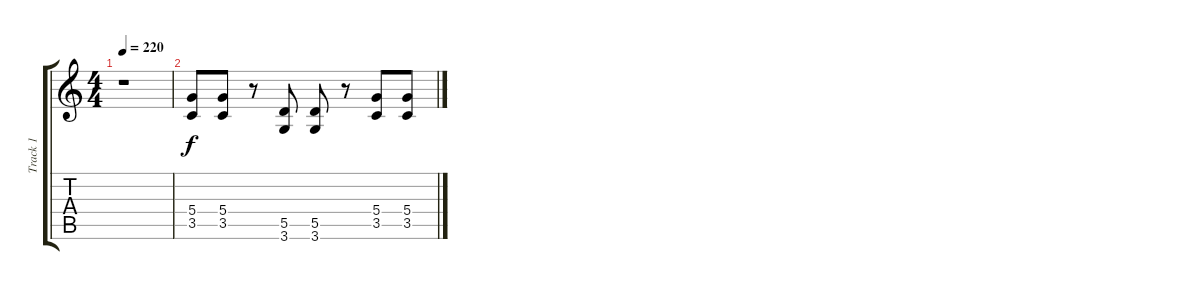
\track ("Track 1" "Track 1") {instrument distortionguitar}
\staff {score tabs}
\tuning (E4 B3 G3 D3 A2 E2) {hide}
\ts (4 4)
\tempo 220
\clef g2
\ks c
r.1{dy f} |
(5.4 3.5).8 (5.4 3.5).8 r.8 (5.5 3.6).8 (5.5 3.6).8 r.8 (5.4 3.5).8 (5.4 3.5).8
